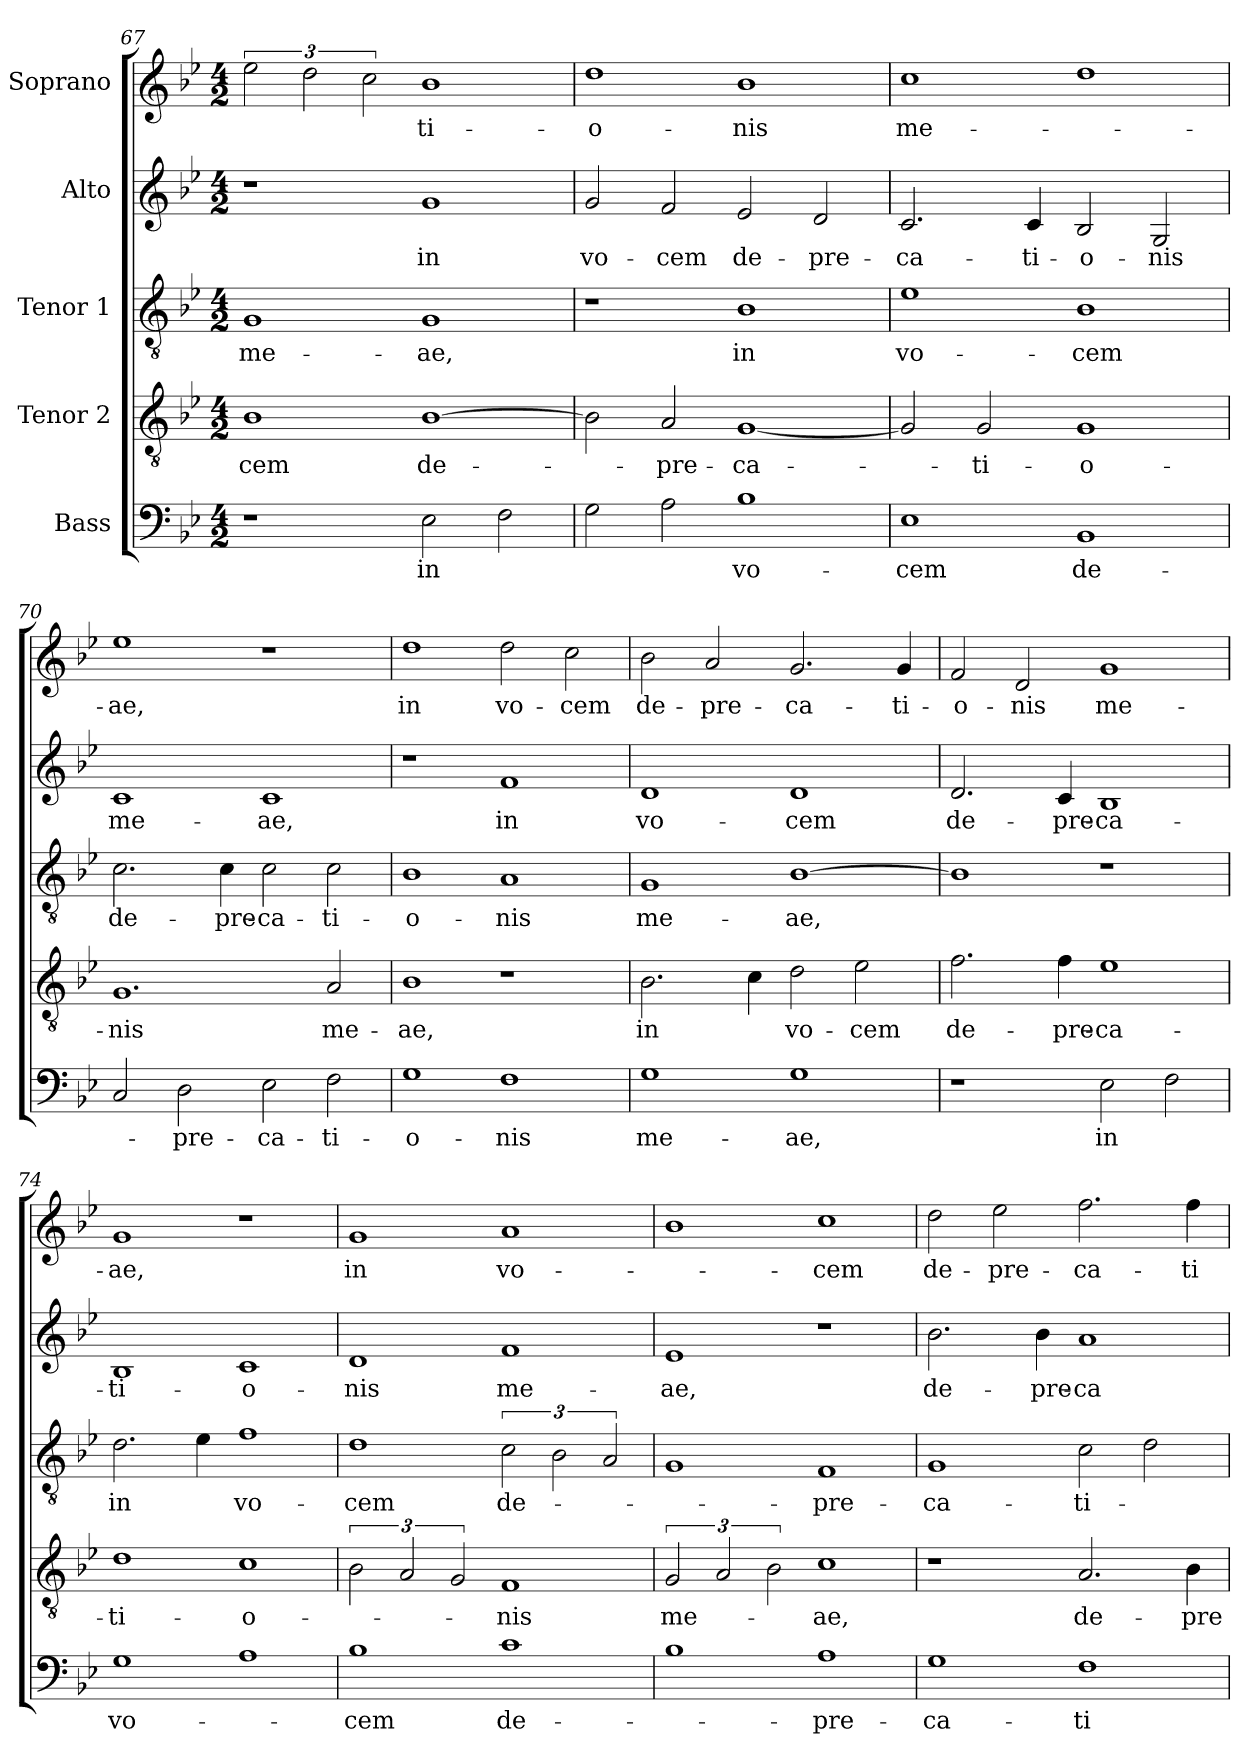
**kern	**text	**kern	**text	**kern	**text	**kern	**text	**kern	**text
*part5	*part5	*part4	*part4	*part3	*part3	*part2	*part2	*part1	*part1
*staff5	*staff5	*staff4	*staff4	*staff3	*staff3	*staff2	*staff2	*staff1	*staff1
*I"Bass	*	*I"Tenor 2	*	*I"Tenor 1	*	*I"Alto	*	*I"Soprano	*
!!LO:LB:g=z
*clefF4	*	*clefGv2	*	*clefGv2	*	*clefG2	*	*clefG2	*
*k[b-e-]	*	*k[b-e-]	*	*k[b-e-]	*	*k[b-e-]	*	*k[b-e-]	*
*B-:	*	*B-:	*	*B-:	*	*B-:	*	*B-:	*
*M4/2	*	*M4/2	*	*M4/2	*	*M4/2	*	*M4/2	*
=67	=67	=67	=67	=67	=67	=67	=67	=67	=67
!	!	!	!LO:LY:b	!	!LO:LY:b	!	!	!	!
1r	.	1B-	-cem	1G	me-	1r	.	3ee-\	.
.	.	.	.	.	.	.	.	3dd\	.
.	.	.	.	.	.	.	.	3cc\	.
!	!LO:LY:b	!	!LO:LY:b	!	!LO:LY:b	!	!LO:LY:b	!	!LO:LY:b
2E-\	in	[1B-	de-	1G	-ae,	1g	in	1b-	-ti-
2F\	.	.	.	.	.	.	.	.	.
=68	=68	=68	=68	=68	=68	=68	=68	=68	=68
!	!	!	!	!	!	!	!LO:LY:b	!	!LO:LY:b
2G\	.	2B-\]	.	1r	.	2g/	vo-	1dd	-o-
!	!	!	!LO:LY:b	!	!	!	!LO:LY:b	!	!
2A\	.	2A/	-pre-	.	.	2f/	-cem	.	.
!	!LO:LY:b	!	!LO:LY:b	!	!LO:LY:b	!	!LO:LY:b	!	!LO:LY:b
1B-	vo-	[1G	-ca-	1B-	in	2e-/	de-	1b-	-nis
!	!	!	!	!	!	!	!LO:LY:b	!	!
.	.	.	.	.	.	2d/	-pre-	.	.
=69	=69	=69	=69	=69	=69	=69	=69	=69	=69
!	!LO:LY:b	!	!	!	!LO:LY:b	!	!LO:LY:b	!	!LO:LY:b
1E-	-cem	2G/]	.	1e-	vo-	2.c/	-ca-	1cc	me-
!	!	!	!LO:LY:b	!	!	!	!	!	!
.	.	2G/	-ti-	.	.	.	.	.	.
!	!	!	!	!	!	!	!LO:LY:b	!	!
.	.	.	.	.	.	4c/	-ti-	.	.
!	!LO:LY:b	!	!LO:LY:b	!	!LO:LY:b	!	!LO:LY:b	!	!
1BB-	de-	1G	-o-	1B-	-cem	2B-/	-o-	1dd	.
!	!	!	!	!	!	!	!LO:LY:b	!	!
.	.	.	.	.	.	2G/	-nis	.	.
=70	=70	=70	=70	=70	=70	=70	=70	=70	=70
!	!	!	!LO:LY:b	!	!LO:LY:b	!	!LO:LY:b	!	!LO:LY:b
2C/	.	1.G	-nis	2.c\	de-	1c	me-	1ee-	-ae,
!	!LO:LY:b	!	!	!	!	!	!	!	!
2D\	-pre-	.	.	.	.	.	.	.	.
!	!	!	!	!	!LO:LY:b	!	!	!	!
.	.	.	.	4c\	-pre-	.	.	.	.
!	!LO:LY:b	!	!	!	!LO:LY:b	!	!LO:LY:b	!	!
2E-\	-ca-	.	.	2c\	-ca-	1c	-ae,	1r	.
!	!LO:LY:b	!	!LO:LY:b	!	!LO:LY:b	!	!	!	!
2F\	-ti-	2A/	me-	2c\	-ti-	.	.	.	.
=71	=71	=71	=71	=71	=71	=71	=71	=71	=71
!	!LO:LY:b	!	!LO:LY:b	!	!LO:LY:b	!	!	!	!LO:LY:b
1G	-o-	1B-	-ae,	1B-	-o-	1r	.	1dd	in
!	!LO:LY:b	!	!	!	!LO:LY:b	!	!LO:LY:b	!	!LO:LY:b
1F	-nis	1r	.	1A	-nis	1f	in	2dd\	vo-
!	!	!	!	!	!	!	!	!	!LO:LY:b
.	.	.	.	.	.	.	.	2cc\	-cem
=72	=72	=72	=72	=72	=72	=72	=72	=72	=72
!	!LO:LY:b	!	!LO:LY:b	!	!LO:LY:b	!	!LO:LY:b	!	!LO:LY:b
1G	me-	2.B-\	in	1G	me-	1d	vo-	2b-\	de-
!	!	!	!	!	!	!	!	!	!LO:LY:b
.	.	.	.	.	.	.	.	2a/	-pre-
.	.	4c\	.	.	.	.	.	.	.
!	!LO:LY:b	!	!LO:LY:b	!	!LO:LY:b	!	!LO:LY:b	!	!LO:LY:b
1G	-ae,	2d\	vo-	[1B-	-ae,	1d	-cem	2.g/	-ca-
!	!	!	!LO:LY:b	!	!	!	!	!	!
.	.	2e-\	-cem	.	.	.	.	.	.
!	!	!	!	!	!	!	!	!	!LO:LY:b
.	.	.	.	.	.	.	.	4g/	-ti-
=73	=73	=73	=73	=73	=73	=73	=73	=73	=73
!	!	!	!LO:LY:b	!	!	!	!LO:LY:b	!	!LO:LY:b
1r	.	2.f\	de-	1B-]	.	2.d/	de-	2f/	-o-
!	!	!	!	!	!	!	!	!	!LO:LY:b
.	.	.	.	.	.	.	.	2d/	-nis
!	!	!	!LO:LY:b	!	!	!	!LO:LY:b	!	!
.	.	4f\	-pre-	.	.	4c/	-pre-	.	.
!	!LO:LY:b	!	!LO:LY:b	!	!	!	!LO:LY:b	!	!LO:LY:b
2E-\	in	1e-	-ca-	1r	.	1B-	-ca-	1g	me-
2F\	.	.	.	.	.	.	.	.	.
!!LO:LB:g=z
=74	=74	=74	=74	=74	=74	=74	=74	=74	=74
!	!LO:LY:b	!	!LO:LY:b	!	!LO:LY:b	!	!LO:LY:b	!	!LO:LY:b
1G	vo-	1d	-ti-	2.d\	in	1B-	-ti-	1g	-ae,
.	.	.	.	4e-\	.	.	.	.	.
!	!	!	!LO:LY:b	!	!LO:LY:b	!	!LO:LY:b	!	!
1A	.	1c	-o-	1f	vo-	1c	-o-	1r	.
=75	=75	=75	=75	=75	=75	=75	=75	=75	=75
!	!LO:LY:b	!	!	!	!LO:LY:b	!	!LO:LY:b	!	!LO:LY:b
1B-	-cem	3B-\	.	1d	-cem	1d	-nis	1g	in
.	.	3A/	.	.	.	.	.	.	.
.	.	3G/	.	.	.	.	.	.	.
!	!LO:LY:b	!	!LO:LY:b	!	!LO:LY:b	!	!LO:LY:b	!	!LO:LY:b
1c	de-	1F	-nis	3c\	de-	1f	me-	1a	vo-
.	.	.	.	3B-\	.	.	.	.	.
.	.	.	.	3A/	.	.	.	.	.
=76	=76	=76	=76	=76	=76	=76	=76	=76	=76
!	!	!	!LO:LY:b	!	!	!	!LO:LY:b	!	!
1B-	.	3G/	me-	1G	.	1e-	-ae,	1b-	.
.	.	3A/	.	.	.	.	.	.	.
.	.	3B-\	.	.	.	.	.	.	.
!	!LO:LY:b	!	!LO:LY:b	!	!LO:LY:b	!	!	!	!LO:LY:b
1A	-pre-	1c	-ae,	1F	-pre-	1r	.	1cc	-cem
=77	=77	=77	=77	=77	=77	=77	=77	=77	=77
!	!LO:LY:b	!	!	!	!LO:LY:b	!	!LO:LY:b	!	!LO:LY:b
1G	-ca-	1r	.	1G	-ca-	2.b-\	de-	2dd\	de-
!	!	!	!	!	!	!	!	!	!LO:LY:b
.	.	.	.	.	.	.	.	2ee-\	-pre-
!	!	!	!	!	!	!	!LO:LY:b	!	!
.	.	.	.	.	.	4b-\	-pre-	.	.
!	!LO:LY:b	!	!LO:LY:b	!	!LO:LY:b	!	!LO:LY:b	!	!LO:LY:b
1F	-ti-	2.A/	de-	2c\	-ti-	1a	-ca-	2.ff\	-ca-
.	.	.	.	2d\	.	.	.	.	.
!	!	!	!LO:LY:b	!	!	!	!	!	!LO:LY:b
.	.	4B-\	-pre-	.	.	.	.	4ff\	-ti-
=	=	=	=	=	=	=	=	=	=
*-	*-	*-	*-	*-	*-	*-	*-	*-	*-
